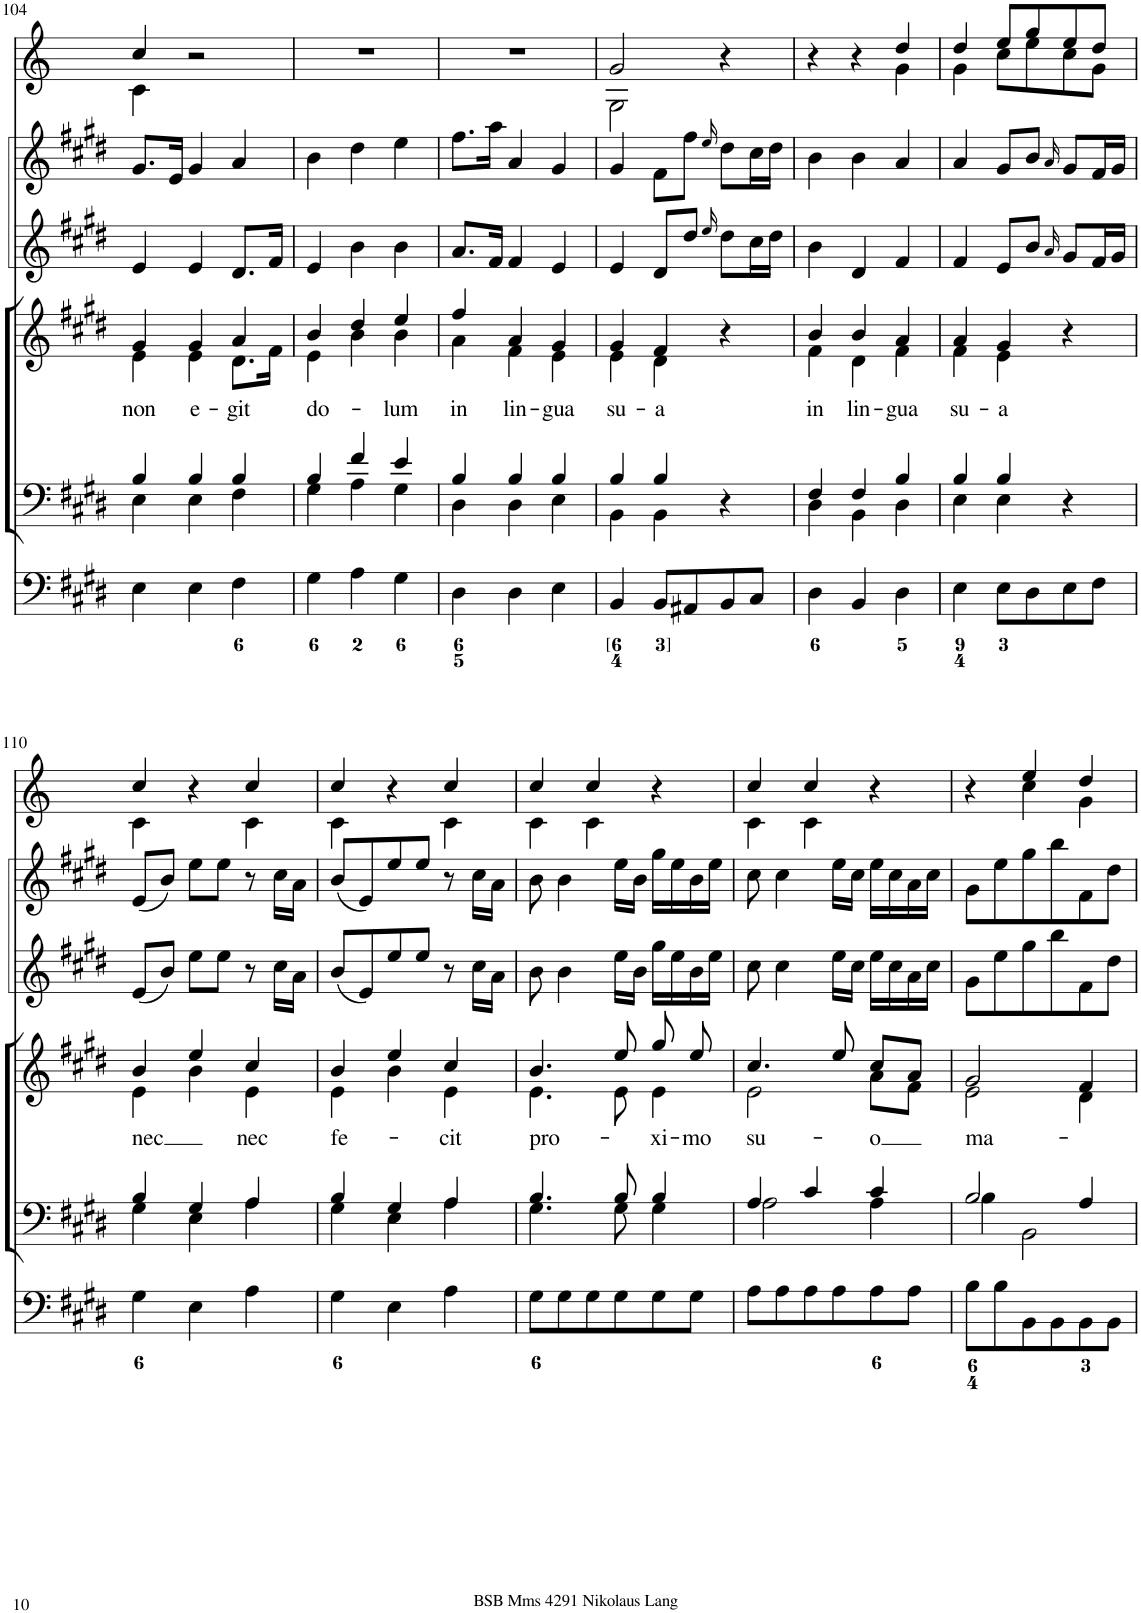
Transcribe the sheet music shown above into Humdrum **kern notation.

**kern	**kern	**kern	**text	**kern	**kern	**kern
*part6	*part5	*part4	*part4	*part3	*part2	*part1
*staff6	*staff5	*staff4	*staff4	*staff3	*staff2	*staff1
*I"Organ	*I"Voice	*I"Voice	*	*I"Violin	*I"Violin	*I"Corni in E
*	*	*	*	*I'Vln	*I'Vln	*
!!LO:PB:g=z
*clefF4	*clefF4	*clefG2	*	*clefG2	*clefG2	*clefG2
*	*	*	*	*	*	*Trd5c8
*k[f#c#g#d#]	*k[f#c#g#d#]	*k[f#c#g#d#]	*	*k[f#c#g#d#]	*k[f#c#g#d#]	*k[]
*M3/4	*M3/4	*M3/4	*	*M3/4	*M3/4	*M3/4
=104	=104	=104	=104	=104	=104	=104
*	*^	*	*	*	*	*
!	!	!	!	!LO:LY:b	!	!	!
*	*	*	*^	*	*	*	*^
4E\	4B/	4E\	4g#/	4e\	non	4e/	8.g#/L	4cc/	4c\
.	.	.	.	.	.	.	16e/Jk	.	.
!	!	!	!	!	!LO:LY:b	!	!	!	!
4E\	4B/	4E\	4g#/	4e\	e-	4e/	4g#/	2r	2ryy
!	!	!	!	!	!LO:LY:b	!	!	!	!
4F#\	4B/	4F#\	4a/	8.d#\L	-git	8.d#/L	4a/	.	.
.	.	.	.	16f#\Jk	.	16f#/Jk	.	.	.
*	*	*	*	*	*	*	*	*v	*v
=105	=105	=105	=105	=105	=105	=105	=105	=105
!	!	!	!	!	!LO:LY:b	!	!	!
4G#\	4B/	4G#\	4b/	4e\	do-	4e/	4b\	2.r
4A\	4f#/	4A\	4dd#/	4b\	.	4b\	4dd#\	.
!	!	!	!	!	!LO:LY:b	!	!	!
4G#\	4e/	4G#\	4ee/	4b\	-lum	4b\	4ee\	.
=106	=106	=106	=106	=106	=106	=106	=106	=106
!	!	!	!	!	!LO:LY:b	!	!	!
4D#\	4B/	4D#\	4ff#/	4a\	in	8.a/L	8.ff#\L	2.r
.	.	.	.	.	.	16f#/Jk	16aa\Jk	.
!	!	!	!	!	!LO:LY:b	!	!	!
4D#\	4B/	4D#\	4a/	4f#\	lin-	4f#/	4a/	.
!	!	!	!	!	!LO:LY:b	!	!	!
4E\	4B/	4E\	4g#/	4e\	-gua	4e/	4g#/	.
=107	=107	=107	=107	=107	=107	=107	=107	=107
!	!	!	!	!	!LO:LY:b	!	!	!
*	*	*	*	*	*	*	*	*^
4BB/	4B/	4BB\	4g#/	4e\	su-	4e/	4g#/	2g/	2G\
!	!	!	!	!	!LO:LY:b	!	!	!	!
8BB/L	4B/	4BB\	4f#/	4d#\	-a	8d#/L	8f#\L	.	.
8AA#X/	.	.	.	.	.	8dd#/J	8ff#\J	.	.
.	.	.	.	.	.	16qee/	16qee/	.	.
8BB/	4r	4ryy	4r	4ryy	.	8dd#\L	8dd#\L	4r	4ryy
8C#/J	.	.	.	.	.	16cc#\L	16cc#\L	.	.
.	.	.	.	.	.	16dd#\JJ	16dd#\JJ	.	.
=108	=108	=108	=108	=108	=108	=108	=108	=108	=108
!	!	!	!	!	!LO:LY:b	!	!	!	!
4D#\	4F#/	4D#\	4b/	4f#\	in	4b\	4b\	4r	2ryy
!	!	!	!	!	!LO:LY:b	!	!	!	!
4BB/	4F#/	4BB\	4b/	4d#\	lin-	4d#/	4b\	4r	.
!	!	!	!	!	!LO:LY:b	!	!	!	!
4D#\	4B/	4D#\	4a/	4f#\	-gua	4f#/	4a/	4dd/	4g\
=109	=109	=109	=109	=109	=109	=109	=109	=109	=109
!	!	!	!	!	!LO:LY:b	!	!	!	!
4E\	4B/	4E\	4a/	4f#\	su-	4f#/	4a/	4dd/	4g\
!	!	!	!	!	!LO:LY:b	!	!	!	!
8E\L	4B/	4E\	4g#/	4e\	-a	8e/L	8g#/L	8ee/L	8cc\L
8D#\	.	.	.	.	.	8b/J	8b/J	8gg/	8ee\
.	.	.	.	.	.	16qa/	16qa/	.	.
8E\	4r	4ryy	4r	4ryy	.	8g#/L	8g#/L	8ee/	8cc\
8F#\J	.	.	.	.	.	16f#/L	16f#/L	8dd/J	8g\J
.	.	.	.	.	.	16g#/JJ	16g#/JJ	.	.
!!LO:LB:g=z	!!
=110	=110	=110	=110	=110	=110	=110	=110	=110	=110
!	!	!	!	!	!LO:LY:b	!	!	!	!
4G#\	4B/	4G#\	4b/	4e\	nec	(8e/L	(8e/L	4cc/	4c\
.	.	.	.	.	.	8b/J)	8b/J)	.	.
4E\	4G#/	4E\	4ee/	4b\	.	8ee\L	8ee\L	4r	4ryy
.	.	.	.	.	.	8ee\J	8ee\J	.	.
!	!	!	!	!	!LO:LY:b	!	!	!	!
4A\	4A/	4A\	4cc#/	4e\	nec	8r	8r	4cc/	4c\
.	.	.	.	.	.	16cc#\LL	16cc#\LL	.	.
.	.	.	.	.	.	16a\JJ	16a\JJ	.	.
=111	=111	=111	=111	=111	=111	=111	=111	=111	=111
!	!	!	!	!	!LO:LY:b	!	!	!	!
4G#\	4B/	4G#\	4b/	4e\	fe-	(8b/L	(8b/L	4cc/	4c\
.	.	.	.	.	.	8e/)	8e/)	.	.
4E\	4G#/	4E\	4ee/	4b\	.	8ee/	8ee/	4r	4ryy
.	.	.	.	.	.	8ee/J	8ee/J	.	.
!	!	!	!	!	!LO:LY:b	!	!	!	!
4A\	4A/	4A\	4cc#/	4e\	-cit	8r	8r	4cc/	4c\
.	.	.	.	.	.	16cc#\LL	16cc#\LL	.	.
.	.	.	.	.	.	16a\JJ	16a\JJ	.	.
=112	=112	=112	=112	=112	=112	=112	=112	=112	=112
!	!	!	!	!	!LO:LY:b	!	!	!	!
8G#\L	4.B/	4.G#\	4.b/	4.e\	pro-	8b\	8b\	4cc/	4c\
8G#\	.	.	.	.	.	4b\	4b\	.	.
8G#\	.	.	.	.	.	.	.	4cc/	4c\
8G#\	8B/	8G#\	8ee/	8e\	.	16ee\LL	16ee\LL	.	.
.	.	.	.	.	.	16b\JJ	16b\JJ	.	.
!	!	!	!	!	!LO:LY:b	!	!	!	!
8G#\	4B/	4G#\	8gg#/	4e\	-xi-	16gg#\LL	16gg#\LL	4r	4ryy
.	.	.	.	.	.	16ee\	16ee\	.	.
!	!	!	!	!	!LO:LY:b	!	!	!	!
8G#\J	.	.	8ee/	.	-mo	16b\	16b\	.	.
.	.	.	.	.	.	16ee\JJ	16ee\JJ	.	.
=113	=113	=113	=113	=113	=113	=113	=113	=113	=113
!	!	!	!	!	!LO:LY:b	!	!	!	!
8A\L	4A/	2A\	4.cc#/	2e\	su-	8cc#\	8cc#\	4cc/	4c\
8A\	.	.	.	.	.	4cc#\	4cc#\	.	.
8A\	4c#/	.	.	.	.	.	.	4cc/	4c\
8A\	.	.	8ee/	.	.	16ee\LL	16ee\LL	.	.
.	.	.	.	.	.	16cc#\JJ	16cc#\JJ	.	.
!	!	!	!	!	!LO:LY:b	!	!	!	!
8A\	4c#/	4A\	8cc#/L	8a\L	-o	16ee\LL	16ee\LL	4r	4ryy
.	.	.	.	.	.	16cc#\	16cc#\	.	.
8A\J	.	.	8a/J	8f#\J	.	16a\	16a\	.	.
.	.	.	.	.	.	16cc#\JJ	16cc#\JJ	.	.
=114	=114	=114	=114	=114	=114	=114	=114	=114	=114
!	!	!	!	!	!LO:LY:b	!	!	!	!
8B\L	2B/	4B\	2g#/	2e\	ma-	8g#\L	8g#\L	4r	4ryy
8B\	.	.	.	.	.	8ee\	8ee\	.	.
8BB\	.	2BB\	.	.	.	8gg#\	8gg#\	4ee/	4cc\
8BB\	.	.	.	.	.	8bb\	8bb\	.	.
8BB\	4A/	.	4f#/	4d#\	.	8f#\	8f#\	4dd/	4g\
8BB\J	.	.	.	.	.	8dd#\J	8dd#\J	.	.
*	*v	*v	*	*	*	*	*	*v	*v
*	*	*v	*v	*	*	*	*
=	=	=	=	=	=	=
*-	*-	*-	*-	*-	*-	*-
